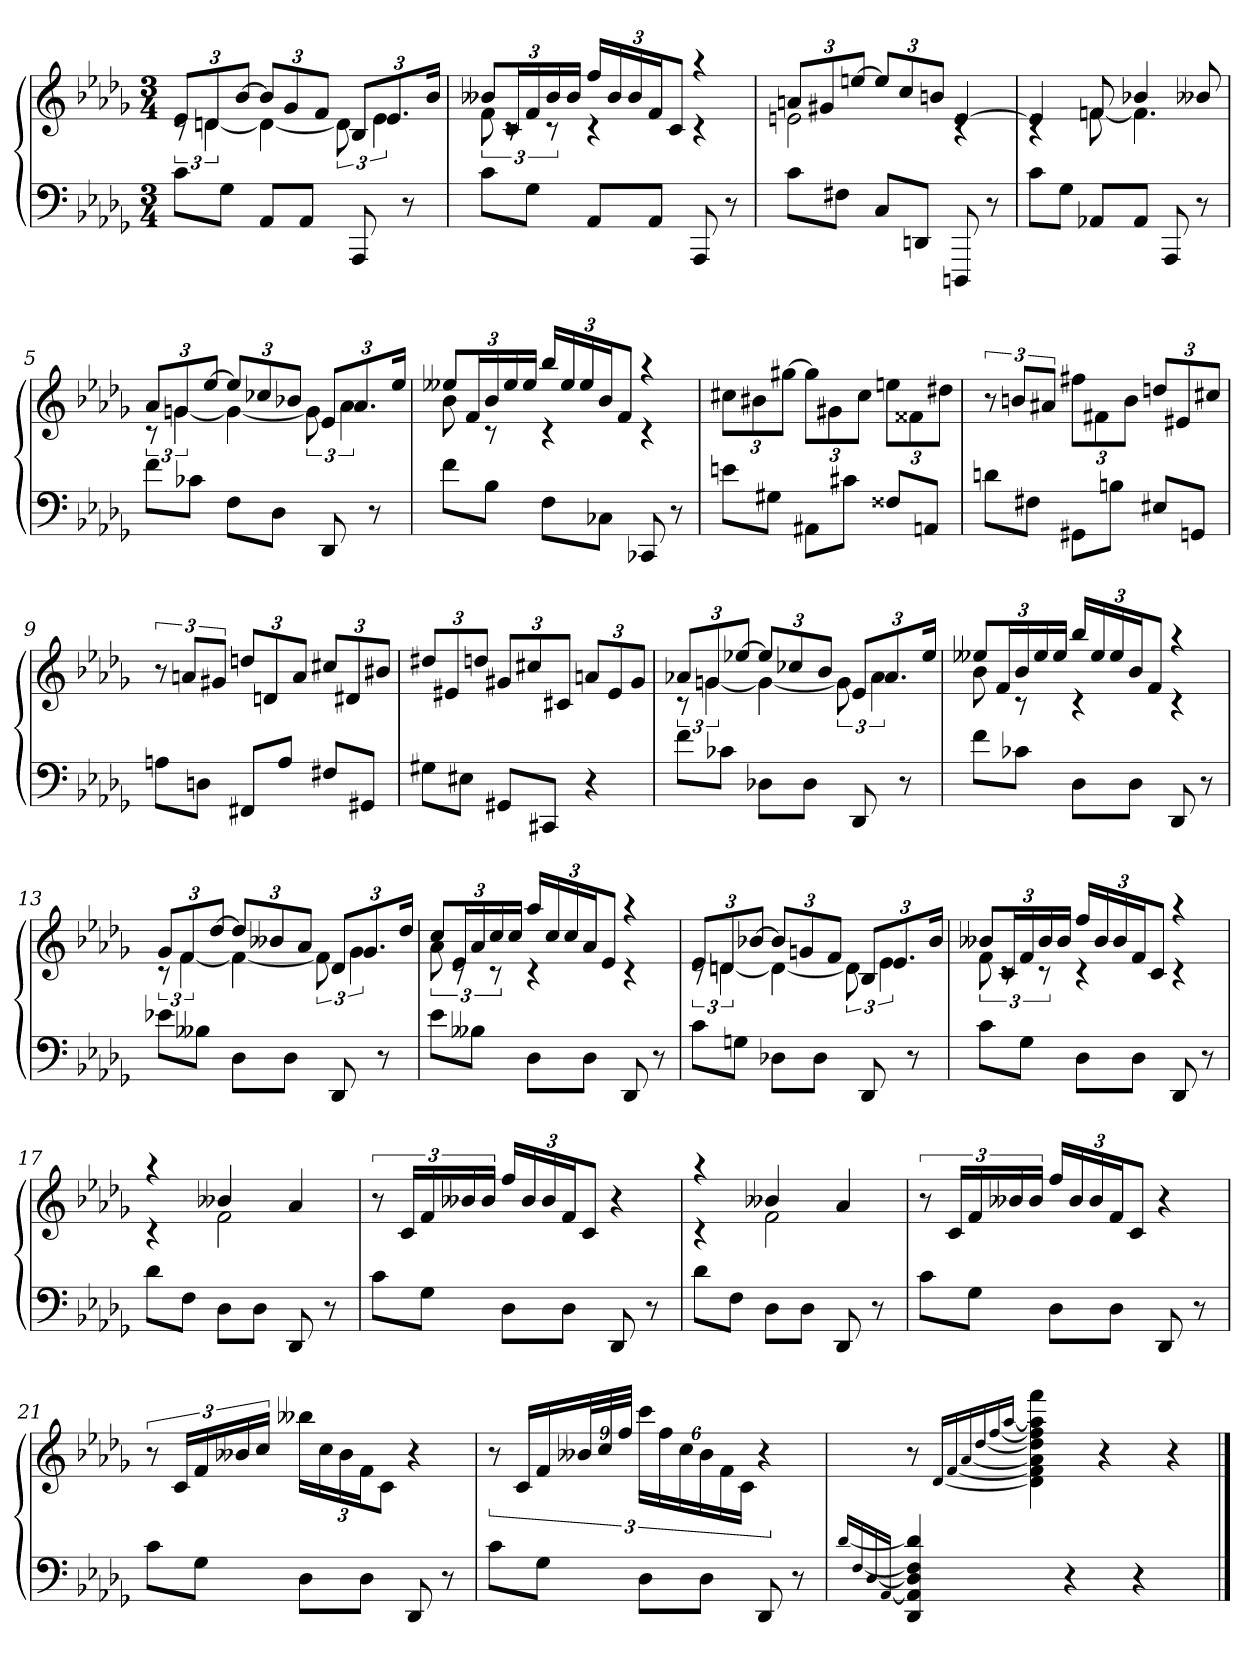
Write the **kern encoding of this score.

**kern	**kern
*part1	*part1
*staff2	*staff1
*clefF4	*clefG2
*k[b-e-a-d-g-]	*k[b-e-a-d-g-]
*D-:	*D-:
*M3/4	*M3/4
=1	=1
*	*^
8cL	12e-L	12rc
.	12dn	[6d
8G-J	.	.
.	[12b-J	.
8AA-L	12b-L]	4d_
.	12g-	.
8AA-J	.	.
.	12fJ	.
8AAA-	12B-L	12d]
.	12.e-	6e-
8r	.	.
.	24b-Jk	.
=2	=2	=2
8cL	12b--XL	12f
.	24cL	12rc
8G-J	24f	.
.	24b--	12rc
.	24b--JJ	.
8AA-L	24ffLL	4rc
.	24b--	.
.	24b--	.
8AA-J	24fJ	.
.	12cJ	.
8AAA-	4raa	4rc
8r	.	.
=3	=3	=3
8cL	12anL	2en
.	12g#X	.
8F#XJ	.	.
.	[12eenJ	.
8CL	12eeL]	.
.	12cc	.
8DDnJ	.	.
.	12bnJ	.
8DDDn	[4e	4rc
8r	.	.
=4	=4	=4
8cL	4e]	4rc
8G-J	.	.
8AA-XL	8fn	[8f
8AA-J	4b-X	4.f]
8AAA-	.	.
8r	8b--X	.
=5	=5	=5
8fL	12a-L	12rc
.	12gn	[6g
8c-XJ	.	.
.	[12ee-J	.
8FL	12ee-L]	4g_
.	12cc-X	.
8D-J	.	.
.	12b-XJ	.
8DD-	12e-L	12g]
.	12.a-	6a-
8r	.	.
.	24ee-Jk	.
=6	=6	=6
8fL	12ee--XL	8b-
.	24fL	.
8B-J	24b-	8rc
.	24ee--	.
.	24ee--JJ	.
8FL	24bb-LL	4rc
.	24ee--	.
.	24ee--	.
8C-XJ	24b-J	.
.	12fJ	.
8CC-X	4raa	4rc
8r	.	.
*	*v	*v
=7	=7
8enL	12cc#XL
.	12b#X
8G#XJ	.
.	[12gg#XJ
8AA#XL	12gg#L]
.	12g#X
8c#XJ	.
.	12cc#J
8F##XL	12eenL
.	12f##X
8AAnJ	.
.	12dd#XJ
=8	=8
8dnL	12r
.	12bnL
8F#XJ	.
.	12a#XJ
8GG#XL	12ff#XL
.	12f#X
8BnJ	.
.	12bJ
8E#XL	12ddnL
.	12e#X
8GGnJ	.
.	12cc#XJ
=9	=9
8AnL	12r
.	12anL
8DnJ	.
.	12g#XJ
8FF#XL	12ddnL
.	12dn
8AJ	.
.	12aJ
8F#XL	12cc#XL
.	12d#X
8GG#XJ	.
.	12b#XJ
=10	=10
8G#XL	12dd#XL
.	12e#X
8E#XJ	.
.	12ddnJ
8GG#XL	12g#XL
.	12cc#X
8CC#XJ	.
.	12c#XJ
4r	12anL
.	12e#
.	12g#J
=11	=11
*	*^
8fL	12a-XL	12rc
.	12gn	[6g
8c-XJ	.	.
.	[12ee-XJ	.
8D-XL	12ee-L]	4g_
.	12cc-X	.
8D-J	.	.
.	12b-J	.
8DD-	12e-L	12g]
.	12.a-	6a-
8r	.	.
.	24ee-Jk	.
=12	=12	=12
8fL	12ee--XL	8b-
.	24fL	.
8c-XJ	24b-	8rc
.	24ee--	.
.	24ee--JJ	.
8D-L	24bb-LL	4rc
.	24ee--	.
.	24ee--	.
8D-J	24b-J	.
.	12fJ	.
8DD-	4raa	4rc
8r	.	.
=13	=13	=13
8e-XL	12g-L	12rc
.	12f	[6f
8B--XJ	.	.
.	[12dd-J	.
8D-L	12dd-L]	4f_
.	12b--X	.
8D-J	.	.
.	12a-J	.
8DD-	12d-L	12f]
.	12.g-	6g-
8r	.	.
.	24dd-Jk	.
=14	=14	=14
8e-L	12ccL	12a-
.	24e-L	12rc
8B--XJ	24a-	.
.	24cc	12rc
.	24ccJJ	.
8D-L	24aa-LL	4rc
.	24cc	.
.	24cc	.
8D-J	24a-J	.
.	12e-J	.
8DD-	4raa	4rc
8r	.	.
=15	=15	=15
8cL	12e-L	12rc
.	12dn	[6dn
8GnJ	.	.
.	[12b-XJ	.
8D-XL	12b-L]	4d_
.	12gn	.
8D-J	.	.
.	12fJ	.
8DD-	12B-L	12dn]
.	12.e-	6e-
8r	.	.
.	24b-Jk	.
=16	=16	=16
8cL	12b--XL	12f
.	24cL	12rc
8G-J	24f	.
.	24b--	12rc
.	24b--JJ	.
8D-L	24ffLL	4rc
.	24b--	.
.	24b--	.
8D-J	24fJ	.
.	12cJ	.
8DD-	4raa	4rc
8r	.	.
=17	=17	=17
8d-L	4raa	4rc
8FJ	.	.
8D-L	4b--X	2f
8D-J	.	.
8DD-	4a-	.
8r	.	.
*	*v	*v
=18	=18
8cL	12r
.	24cLL
8G-J	24f
.	24b--X
.	24b--JJ
8D-L	24ffLL
.	24b--
.	24b--
8D-J	24fJ
.	12cJ
8DD-	4r
8r	.
=19	=19
*	*^
8d-L	4raa	4rc
8FJ	.	.
8D-L	4b--X	2f
8D-J	.	.
8DD-	4a-	.
8r	.	.
*	*v	*v
=20	=20
8cL	12r
.	24cLL
8G-J	24f
.	24b--X
.	24b--JJ
8D-L	24ffLL
.	24b--
.	24b--
8D-J	24fJ
.	12cJ
8DD-	4r
8r	.
=21	=21
8cL	12r
.	24cLL
8G-J	24f
.	24b--X
.	24ccJJ
8D-L	24bb--XLL
.	24cc
.	24b--
8D-J	24fJ
.	12cJ
8DD-	4r
8r	.
=22	=22
8cL	12r
.	24cLL
8G-J	24f
.	36b--XL
.	36cc
.	36ffJJJ
8D-L	24cccLL
.	24ff
.	24cc
8D-J	24b--
.	24f
.	24cJJ
8DD-	4r
8r	.
=23	=23
.	8qqr
.	[16qqd-/LL
.	[16qqf/
[16qqd-/LL	[16qqa-/
[16qqF/	[16qqdd-/
[16qqD-/	[16qqff/
[16qqAA-/JJ	[16qqaa-/JJ
4DD- 4AA-] 4D-] 4F] 4d-]	4d-] 4f] 4a-] 4dd-] 4ff] 4aa-] 4fff
4r	4r
4r	4r
==	==
*-	*-
